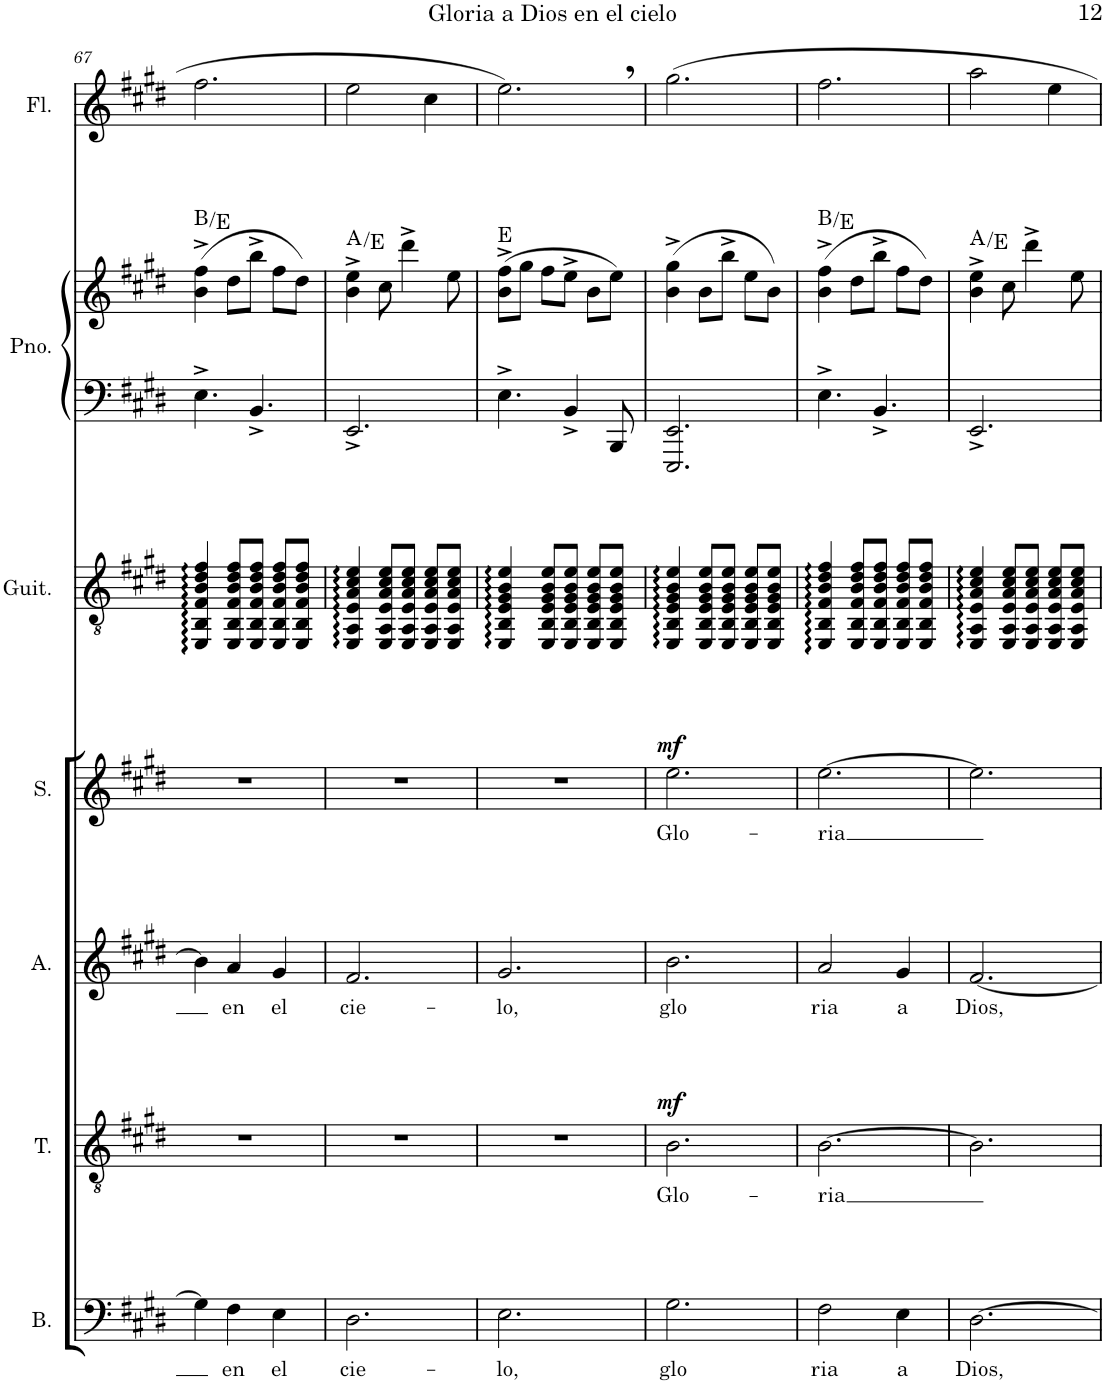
**kern	**text	**kern	**text	**dynam	**kern	**text	**kern	**text	**dynam	**kern	**kern	**kern	**harte	**kern
*part7	*part7	*part6	*part6	*part6	*part5	*part5	*part4	*part4	*part4	*part3	*part2	*part2	*part2	*part1
*staff8	*staff8	*staff7	*staff7	*staff7	*staff6	*staff6	*staff5	*staff5	*staff5	*staff4	*staff3	*staff2	*	*staff1
*I"Bajo	*	*I"Tenor	*	*	*I"Alto	*	*I"Soprano	*	*	*I"Guitarra acústica	*I"Piano	*	*	*I"Flauta
*I'B.	*	*I'T.	*	*	*I'A.	*	*I'S.	*	*	*I'Guit.	*I'Pno.	*	*	*I'Fl.
!!LO:PB:g=z
*clefF4	*	*clefGv2	*	*	*clefG2	*	*clefG2	*	*	*clefGv2	*clefF4	*clefG2	*	*clefG2
*k[f#c#g#d#]	*	*k[f#c#g#d#]	*	*	*k[f#c#g#d#]	*	*k[f#c#g#d#]	*	*	*k[f#c#g#d#]	*k[f#c#g#d#]	*k[f#c#g#d#]	*	*k[f#c#g#d#]
*M3/4	*	*M3/4	*	*	*M3/4	*	*M3/4	*	*	*M3/4	*M3/4	*M3/4	*	*M3/4
=67	=67	=67	=67	=67	=67	=67	=67	=67	=67	=67	=67	=67	=67	=67
4G#\]	.	2.r	.	.	4b\]	.	2.r	.	.	4EE/ 4BB/ 4F#/ 4B/ 4d#/ 4f#/	4.E^\	(4b\^ 4ff#\^	B:maj/4	2.ff#\
!	!LO:LY:b	!	!	!	!	!LO:LY:b	!	!	!	!	!	!	!	!
4F#\	en	.	.	.	4a/	en	.	.	.	8EE/ 8BB/ 8F#/ 8B/ 8d#/ 8f#/L	.	8dd#\L	.	.
.	.	.	.	.	.	.	.	.	.	8EE/ 8BB/ 8F#/ 8B/ 8d#/ 8f#/J	4.BB^/	8bb^\J	.	.
!	!LO:LY:b	!	!	!	!	!LO:LY:b	!	!	!	!	!	!	!	!
4E\	el	.	.	.	4g#/	el	.	.	.	8EE/ 8BB/ 8F#/ 8B/ 8d#/ 8f#/L	.	8ff#\L	.	.
.	.	.	.	.	.	.	.	.	.	8EE/ 8BB/ 8F#/ 8B/ 8d#/ 8f#/J	.	8dd#\J)	.	.
=68	=68	=68	=68	=68	=68	=68	=68	=68	=68	=68	=68	=68	=68	=68
!	!LO:LY:b	!	!	!	!	!LO:LY:b	!	!	!	!	!	!	!	!
2.D#\	cie-	2.r	.	.	2.f#/	cie-	2.r	.	.	4EE/ 4AA/ 4E/ 4A/ 4c#/ 4e/	2.EE^/	4b\^ 4ee\^	A:maj/5	2ee\
.	.	.	.	.	.	.	.	.	.	8EE/ 8AA/ 8E/ 8A/ 8c#/ 8e/L	.	8cc#\	.	.
.	.	.	.	.	.	.	.	.	.	8EE/ 8AA/ 8E/ 8A/ 8c#/ 8e/J	.	4ddd#^\	.	.
.	.	.	.	.	.	.	.	.	.	8EE/ 8AA/ 8E/ 8A/ 8c#/ 8e/L	.	.	.	4cc#\
.	.	.	.	.	.	.	.	.	.	8EE/ 8AA/ 8E/ 8A/ 8c#/ 8e/J	.	8ee\	.	.
=69	=69	=69	=69	=69	=69	=69	=69	=69	=69	=69	=69	=69	=69	=69
!	!LO:LY:b	!	!	!	!	!LO:LY:b	!	!	!	!	!	!	!	!
2.E\	-lo,	2.r	.	.	2.g#/	-lo,	2.r	.	.	4EE/ 4BB/ 4E/ 4G#/ 4B/ 4e/	4.E^\	(8b\^ 8ff#\^L	E:maj	2.ee,\
.	.	.	.	.	.	.	.	.	.	.	.	8gg#\J	.	.
.	.	.	.	.	.	.	.	.	.	8EE/ 8BB/ 8E/ 8G#/ 8B/ 8e/L	.	8ff#\L	.	.
.	.	.	.	.	.	.	.	.	.	8EE/ 8BB/ 8E/ 8G#/ 8B/ 8e/J	4BB^/	8ee^\J	.	.
.	.	.	.	.	.	.	.	.	.	8EE/ 8BB/ 8E/ 8G#/ 8B/ 8e/L	.	8b\L	.	.
.	.	.	.	.	.	.	.	.	.	8EE/ 8BB/ 8E/ 8G#/ 8B/ 8e/J	8BBB/	8ee\J)	.	.
=70	=70	=70	=70	=70	=70	=70	=70	=70	=70	=70	=70	=70	=70	=70
!	!LO:LY:b	!	!LO:LY:b	!LO:DY:a	!	!LO:LY:b	!	!LO:LY:b	!LO:DY:a	!	!	!	!	!
2.G#\	glo	2.B\	Glo-	mf	2.b\	glo	2.ee\	Glo-	mf	4EE/ 4BB/ 4E/ 4G#/ 4B/ 4e/	2.EEE/ 2.EE/	(4b\^ 4gg#\^	.	2.gg#\
.	.	.	.	.	.	.	.	.	.	8EE/ 8BB/ 8E/ 8G#/ 8B/ 8e/L	.	8b\L	.	.
.	.	.	.	.	.	.	.	.	.	8EE/ 8BB/ 8E/ 8G#/ 8B/ 8e/J	.	8bb^\J	.	.
.	.	.	.	.	.	.	.	.	.	8EE/ 8BB/ 8E/ 8G#/ 8B/ 8e/L	.	8ee\L	.	.
.	.	.	.	.	.	.	.	.	.	8EE/ 8BB/ 8E/ 8G#/ 8B/ 8e/J	.	8b\J)	.	.
=71	=71	=71	=71	=71	=71	=71	=71	=71	=71	=71	=71	=71	=71	=71
!	!LO:LY:b	!	!LO:LY:b	!	!	!LO:LY:b	!	!LO:LY:b	!	!	!	!	!	!
2F#\	ria	[2.B\	-ria	.	2a/	ria	[2.ee\	-ria	.	4EE/ 4BB/ 4F#/ 4B/ 4d#/ 4f#/	4.E^\	(4b\^ 4ff#\^	B:maj/4	2.ff#\
.	.	.	.	.	.	.	.	.	.	8EE/ 8BB/ 8F#/ 8B/ 8d#/ 8f#/L	.	8dd#\L	.	.
.	.	.	.	.	.	.	.	.	.	8EE/ 8BB/ 8F#/ 8B/ 8d#/ 8f#/J	4.BB^/	8bb^\J	.	.
!	!LO:LY:b	!	!	!	!	!LO:LY:b	!	!	!	!	!	!	!	!
4E\	a	.	.	.	4g#/	a	.	.	.	8EE/ 8BB/ 8F#/ 8B/ 8d#/ 8f#/L	.	8ff#\L	.	.
.	.	.	.	.	.	.	.	.	.	8EE/ 8BB/ 8F#/ 8B/ 8d#/ 8f#/J	.	8dd#\J)	.	.
=72	=72	=72	=72	=72	=72	=72	=72	=72	=72	=72	=72	=72	=72	=72
!	!LO:LY:b	!	!	!	!	!LO:LY:b	!	!	!	!	!	!	!	!
[2.D#\	Dios,	2.B\]	.	.	[2.f#/	Dios,	2.ee\]	.	.	4EE/ 4AA/ 4E/ 4A/ 4c#/ 4e/	2.EE^/	4b\^ 4ee\^	A:maj/5	2aa\
.	.	.	.	.	.	.	.	.	.	8EE/ 8AA/ 8E/ 8A/ 8c#/ 8e/L	.	8cc#\	.	.
.	.	.	.	.	.	.	.	.	.	8EE/ 8AA/ 8E/ 8A/ 8c#/ 8e/J	.	4ddd#^\	.	.
.	.	.	.	.	.	.	.	.	.	8EE/ 8AA/ 8E/ 8A/ 8c#/ 8e/L	.	.	.	4ee\
.	.	.	.	.	.	.	.	.	.	8EE/ 8AA/ 8E/ 8A/ 8c#/ 8e/J	.	8ee\	.	.
=	=	=	=	=	=	=	=	=	=	=	=	=	=	=
*-	*-	*-	*-	*-	*-	*-	*-	*-	*-	*-	*-	*-	*-	*-
